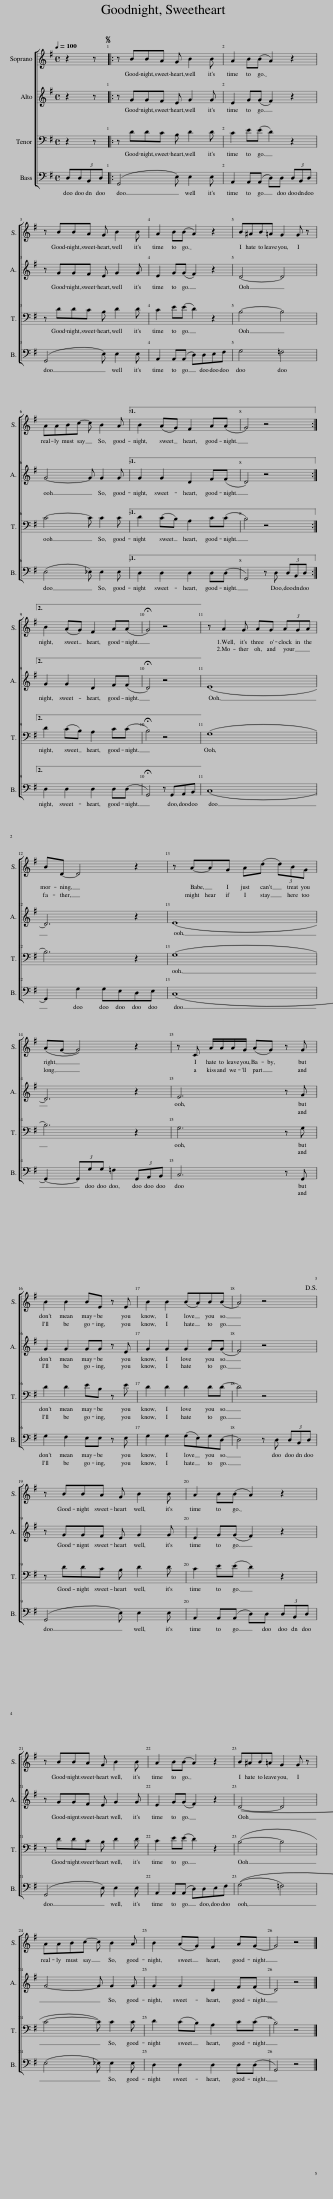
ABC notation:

X:1
%%score [ 1 2 3 4 ]
L:1/8
Q:1/4=100
M:4/4
I:linebreak $
K:G
V:1 treble
V:2 treble
V:3 bass
V:4 bass
V:1
 z2 z |:S z BBA G B2 B | A2 B(B A2) z2 |$ z BBA G B2 B | A2 B(B A2) z2 | %5
 B^AB=A G2 G z |$ AABc- c B2 A |1 B2 (AG) F2 A(A | G4) z4 :|2$ B2 (AG) F2 A(A | %10
 !fermata!G4) z4 || z A2 G AG (3AGA |$ BD- D4 z2 | z A-AG A(d (3d)BG |$ (AG- G4) z2 | %15
 z C A/A/A/G/ (AG) z G |$ B2 B2 BE z E | B2 B2 (BA)B(B | A4) z4!D.S.! |$ z BBA G B2 B | %20
 A2 B(B A2) z2 |$ z BBA G B2 B | A2 B(B A2) z2 | B^AB=A G2 G z |$ AABc- c B2 A | %25
 B2 (AG) F2 AG- | G4 z4 |] %27
V:2
 z2 z |: z GGF E G2 G | E2 G(G F2) z2 |$ z GGF E G2 G | E2 G(G F2) z2 | %5
 D4- D4 |$ G4- G G2 G |1 G2 G2 D2 F(F | D4) z4 :|2$ G2 G2 D2 F(F | %10
 !fermata!D4) z4 || (E8 |$ D6) z2 | (E8 |$ D6) z2 | %15
 E6 z G |$ G2 G2 GG z E | G2 G2 G2 G(G | F4) z4 |$ z GGF E G2 G | %20
 E2 G(G F2) z2 |$ z GGF E G2 G | E2 G(G F2) z2 | (D4- D4) |$ G4- G G2 G | %25
 G2 G2 D2 F(F | D4) z4 |] %27
V:3
 z2 z |: z DDC B, D2 D | C2 E(E D2) z2 |$ z DDC B, D2 D | C2 E(E D2) z2 | %5
 B,4- B,4 |$ C4- C C2 C |1 D2 (CB,) A,2 C(C | B,4) z4 :|2$ D2 (CB,) A,2 C(C | %10
 !fermata!B,4) z4 || (G,8 |$ B,6) z2 | (G,8 |$ B,6) z2 | %15
 G,6 z G, |$ D2 D2 EB, z E | D2 D2 D2 DD- | D4 z4 |$ z DDC B, D2 D | %20
 C2 E(E D2) z2 |$ z DDC B, D2 D | C2 E(E D2) z2 | (B,4- B,4 |$ C4- C) C2 C | %25
 D2 (CB,) A,2 C(C | B,4) z4 |] %27
V:4
 D,(3D,B,,D, |: (G,,4 E,) E,2 E, | A,,2 A,,(A,, D,)D, (3D,B,,D, |$ (G,,4 E,) E,2 E, | A,,2 A,,(A,, D,)D,E,F, | %5
 G,4 =F,4 |$ (E,4 _E,) E,2 E, |1 D,2 D,2 D,2 D,(D, | G,,4) z D, (3D,B,,D, :|2$ D,2 D,2 D,2 D,(D, | %10
 !fermata!G,,4) z G,,A,,B,, || (C,8 |$ G,,2) G,2 G,E,D,E, | (C,8 |$ (G,,2) (3G,,)G,G, =F,2 (3G,,A,,B,, | %15
 C,6 z G,, |$ G,2 F,2 E,E, z E, | G,2 G,2 (G,E,)G,D,- | D,4 z D, (3D,B,,D, |$ (G,,4 E,) E,2 E, | %20
 A,,2 A,,(A,, D,)D, (3D,B,,D, |$ (G,,4 E,) E,2 E, | A,,2 A,,(A,, D,)D,E,F, | ((G,4 =F,4)) |$ (E,4 _E,) E,2 E, | %25
 D,2 D,2 D,2 D,(D, | G,,4) z4 |] %27
